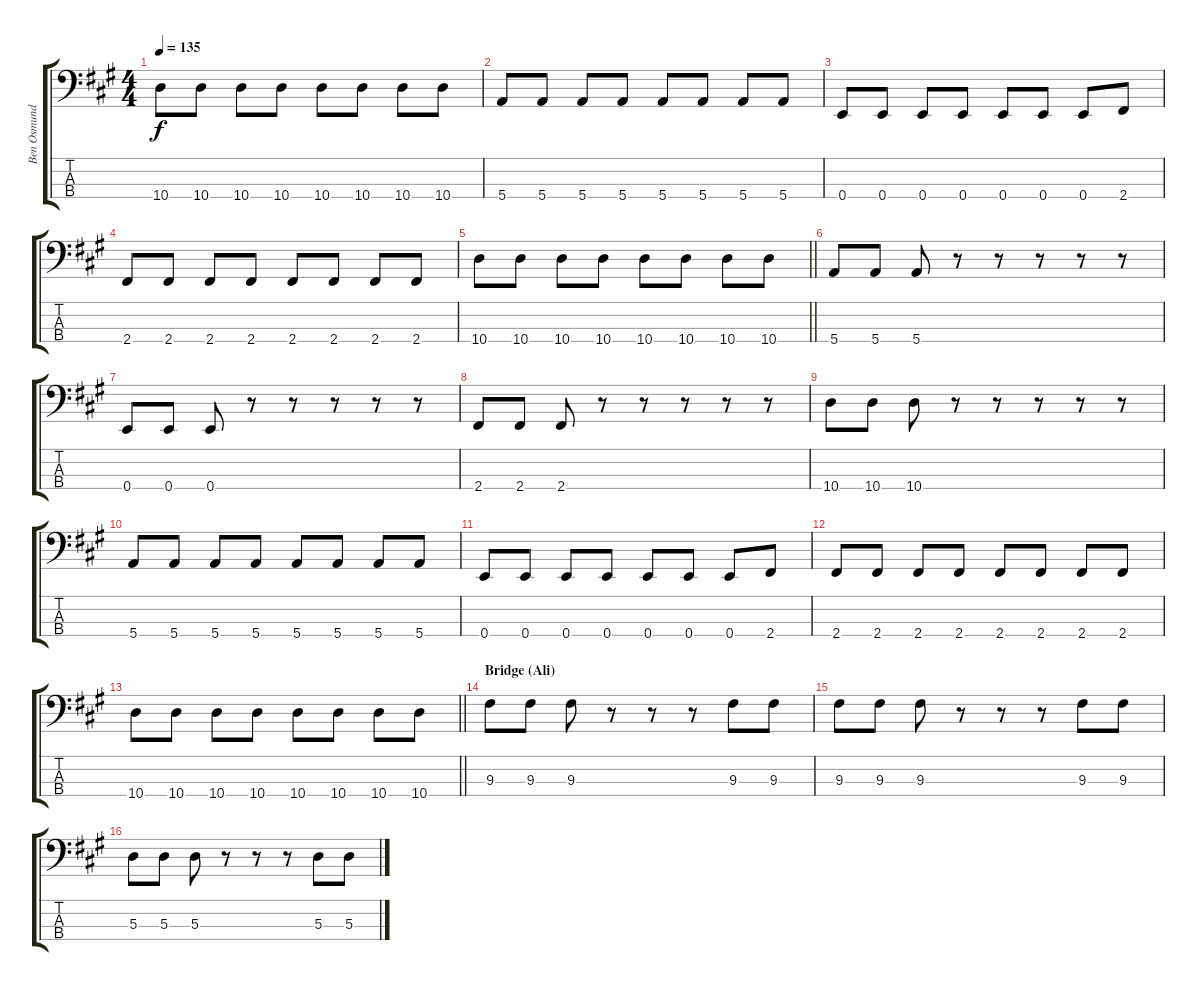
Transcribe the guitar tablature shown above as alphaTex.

\track ("Ben Osmundson - Bass" "Ben Osmund") {instrument electricbassfinger}
\staff {score tabs}
\tuning (G2 D2 A1 E1) {hide}
\ts (4 4)
\tempo 135
\clef f4
\ks a
10.4.8{dy f} 10.4.8 10.4.8 10.4.8 10.4.8 10.4.8 10.4.8 10.4.8 |
5.4.8 5.4.8 5.4.8 5.4.8 5.4.8 5.4.8 5.4.8 5.4.8 |
0.4.8 0.4.8 0.4.8 0.4.8 0.4.8 0.4.8 0.4.8 2.4.8 |
2.4.8 2.4.8 2.4.8 2.4.8 2.4.8 2.4.8 2.4.8 2.4.8 |
\barLineRight lightlight
10.4.8 10.4.8 10.4.8 10.4.8 10.4.8 10.4.8 10.4.8 10.4.8 |
5.4.8 5.4.8 5.4.8 r.8 r.8 r.8 r.8 r.8 |
0.4.8 0.4.8 0.4.8 r.8 r.8 r.8 r.8 r.8 |
2.4.8 2.4.8 2.4.8 r.8 r.8 r.8 r.8 r.8 |
10.4.8 10.4.8 10.4.8 r.8 r.8 r.8 r.8 r.8 |
5.4.8 5.4.8 5.4.8 5.4.8 5.4.8 5.4.8 5.4.8 5.4.8 |
0.4.8 0.4.8 0.4.8 0.4.8 0.4.8 0.4.8 0.4.8 2.4.8 |
2.4.8 2.4.8 2.4.8 2.4.8 2.4.8 2.4.8 2.4.8 2.4.8 |
\barLineRight lightlight
10.4.8 10.4.8 10.4.8 10.4.8 10.4.8 10.4.8 10.4.8 10.4.8 |
\section ("" "Bridge (Ali)")
9.3.8 9.3.8 9.3.8 r.8 r.8 r.8 9.3.8 9.3.8 |
9.3.8 9.3.8 9.3.8 r.8 r.8 r.8 9.3.8 9.3.8 |
5.3.8 5.3.8 5.3.8 r.8 r.8 r.8 5.3.8 5.3.8
